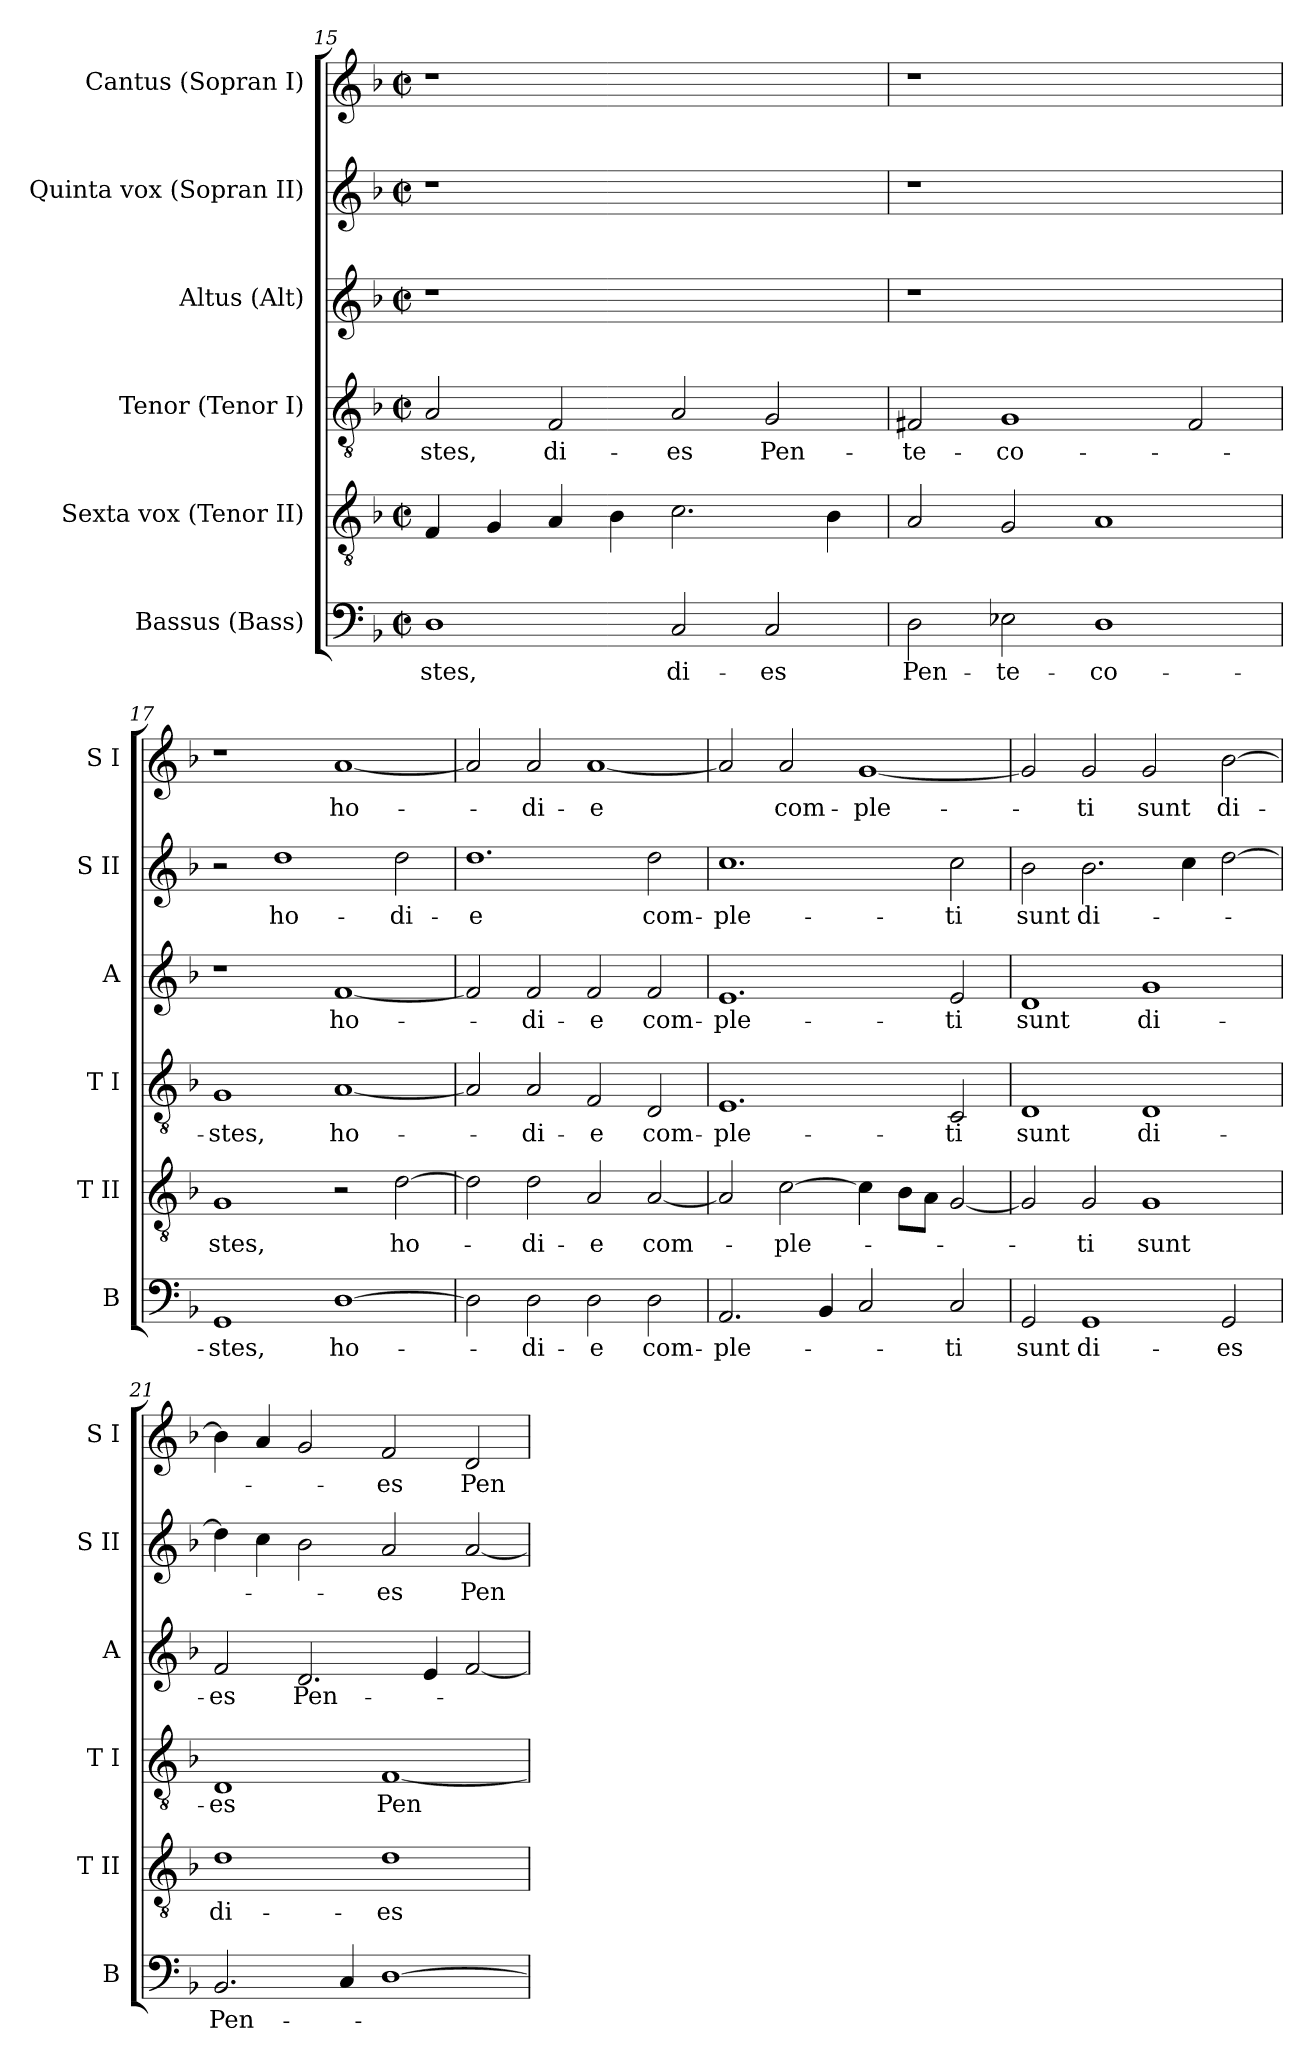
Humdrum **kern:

**kern	**text	**kern	**text	**kern	**text	**kern	**text	**kern	**text	**kern	**text
*part6	*part6	*part5	*part5	*part4	*part4	*part3	*part3	*part2	*part2	*part1	*part1
*staff6	*staff6	*staff5	*staff5	*staff4	*staff4	*staff3	*staff3	*staff2	*staff2	*staff1	*staff1
*I"Bassus (Bass)	*	*I"Sexta vox (Tenor II)	*	*I"Tenor (Tenor I)	*	*I"Altus (Alt)	*	*I"Quinta vox (Sopran II)	*	*I"Cantus (Sopran I)	*
*I'B	*	*I'T II	*	*I'T I	*	*I'A	*	*I'S II	*	*I'S I	*
*clefF4	*	*clefGv2	*	*clefGv2	*	*clefG2	*	*clefG2	*	*clefG2	*
*k[b-]	*	*k[b-]	*	*k[b-]	*	*k[b-]	*	*k[b-]	*	*k[b-]	*
*F:	*	*F:	*	*F:	*	*F:	*	*F:	*	*F:	*
*M2/2	*	*M2/2	*	*M2/2	*	*M2/2	*	*M2/2	*	*M2/2	*
*met(c|)	*	*met(c|)	*	*met(c|)	*	*met(c|)	*	*met(c|)	*	*met(c|)	*
=15	=15	=15	=15	=15	=15	=15	=15	=15	=15	=15	=15
1D	-stes,	4F/	.	2A/	-stes,	1r	.	1r	.	1r	.
.	.	4G/	.	.	.	.	.	.	.	.	.
.	.	4A/	.	2F/	di-	.	.	.	.	.	.
.	.	4B-\	.	.	.	.	.	.	.	.	.
2C/	di-	2.c\	.	2A/	-es	1ryy	.	1ryy	.	1ryy	.
2C/	-es	.	.	2G/	Pen-	.	.	.	.	.	.
.	.	4B-\	.	.	.	.	.	.	.	.	.
=16	=16	=16	=16	=16	=16	=16	=16	=16	=16	=16	=16
2D\	Pen-	2A/	.	2F#X/	-te-	1r	.	1r	.	1r	.
2E-X\	-te-	2G/	.	1G	-co-	.	.	.	.	.	.
1D	-co-	1A	.	.	.	1ryy	.	1ryy	.	1ryy	.
.	.	.	.	2F#/	.	.	.	.	.	.	.
!!LO:LB:g=z
=17	=17	=17	=17	=17	=17	=17	=17	=17	=17	=17	=17
1GG	-stes,	1G	-stes,	1G	-stes,	1r	.	2r	.	1r	.
.	.	.	.	.	.	.	.	1dd	ho-	.	.
[1D	ho-	2r	.	[1A	ho-	[1f	ho-	.	.	[1a	ho-
.	.	[>2d\	ho-	.	.	.	.	2dd\	-di-	.	.
=18	=18	=18	=18	=18	=18	=18	=18	=18	=18	=18	=18
2D\]	.	2d\]	.	2A/]	.	2f/]	.	1.dd	-e	2a/]	.
2D\	-di-	2d\	-di-	2A/	-di-	2f/	-di-	.	.	2a/	-di-
2D\	-e	2A/	-e	2F/	-e	2f/	-e	.	.	[>1a	-e
2D\	com-	[>2A/	com-	2D/	com-	2f/	com-	2dd\	com-	.	.
=19	=19	=19	=19	=19	=19	=19	=19	=19	=19	=19	=19
2.AA/	-ple-	2A/]	.	1.E	-ple-	1.e	-ple-	1.cc	-ple-	2a/]	.
.	.	[2c\	-ple-	.	.	.	.	.	.	2a/	com-
4BB-/	.	.	.	.	.	.	.	.	.	.	.
2C/	.	4c\]	.	.	.	.	.	.	.	[>1g	-ple-
.	.	8B-\L	.	.	.	.	.	.	.	.	.
.	.	8A\J	.	.	.	.	.	.	.	.	.
2C/	-ti	[2G/	.	2C/	-ti	2e/	-ti	2cc\	-ti	.	.
=20	=20	=20	=20	=20	=20	=20	=20	=20	=20	=20	=20
2GG/	sunt	2G/]	.	1D	sunt	1d	sunt	2b-\	sunt	2g/]	.
1GG	di-	2G/	-ti	.	.	.	.	2.b-\	di-	2g/	-ti
.	.	1G	sunt	1D	di-	1g	di-	.	.	2g/	sunt
.	.	.	.	.	.	.	.	4cc\	.	.	.
2GG/	-es	.	.	.	.	.	.	[>2dd\	.	[>2b-\	di-
=21	=21	=21	=21	=21	=21	=21	=21	=21	=21	=21	=21
2.BB-/	Pen-	1d	di-	1D	-es	2f/	-es	4dd\]	.	4b-\]	.
.	.	.	.	.	.	.	.	4cc\	.	4a/	.
.	.	.	.	.	.	2.d/	Pen-	2b-\	.	2g/	.
4C/	.	.	.	.	.	.	.	.	.	.	.
[1D	.	1d	-es	[<1F	Pen-	.	.	2a/	-es	2f/	-es
.	.	.	.	.	.	4e/	.	.	.	.	.
.	.	.	.	.	.	[>2f/	.	[>2a/	Pen-	2d/	Pen-
=	=	=	=	=	=	=	=	=	=	=	=
*-	*-	*-	*-	*-	*-	*-	*-	*-	*-	*-	*-
